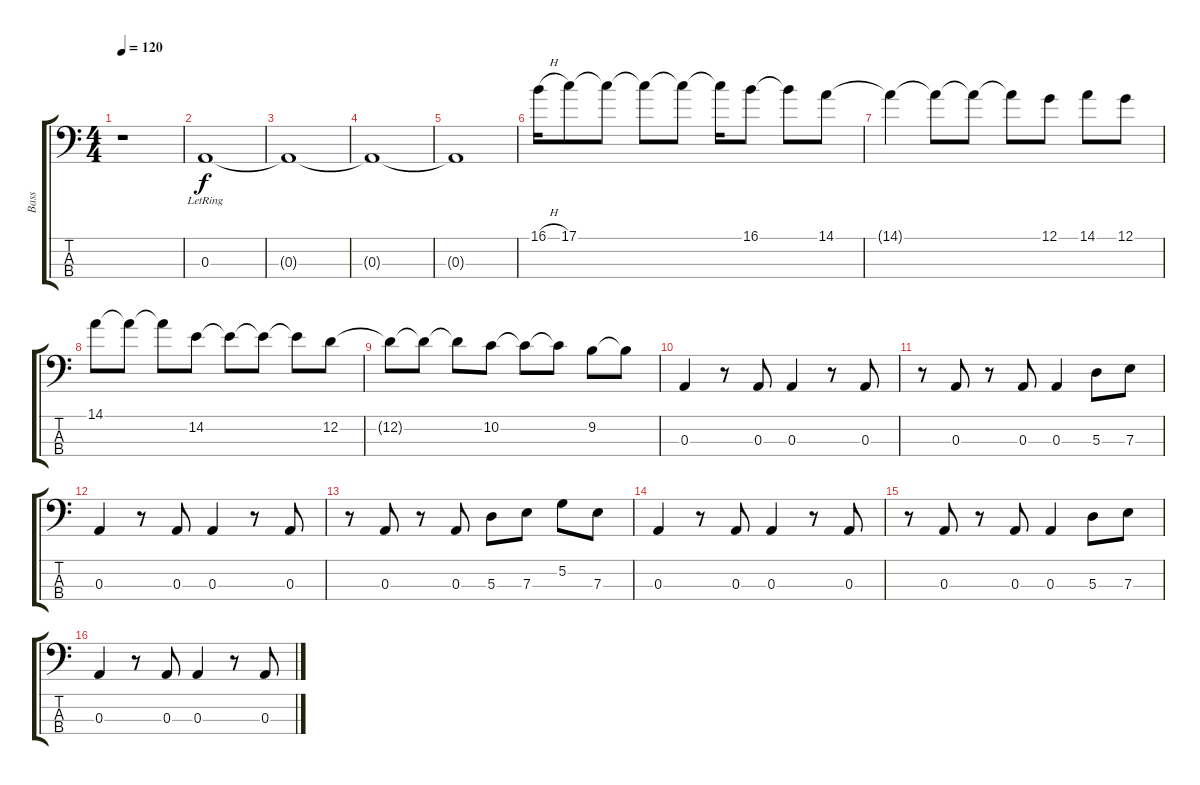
\track ("Bass" "Bass") {instrument electricbasspick}
\staff {score tabs}
\tuning (G2 D2 A1 E1) {hide}
\ts (4 4)
\tempo 120
\clef f4
\ks c
r.1{dy f instrument electricbasspick} |
0.3{lr}.1 |
0.3{t}.1 |
0.3{t}.1 |
0.3{t}.1 |
16.1{h}.16 17.1.8 17.1{t}.8 17.1{t}.8 17.1{t}.8 17.1{t}.16 16.1.8 16.1{t}.8 14.1.8 |
14.1{t}.4 14.1{t}.8 14.1{t}.8 14.1{t}.8 12.1.8 14.1.8 12.1.8 |
14.1.8 14.1{t}.8 14.1{t}.8 14.2.8 14.2{t}.8 14.2{t}.8 14.2{t}.8 12.2.8 |
12.2{t}.8 12.2{t}.8 12.2{t}.8 10.2.8 10.2{t}.8 10.2{t}.8 9.2.8 9.2{t}.8 |
0.3.4 r.8 0.3.8 0.3.4 r.8 0.3.8 |
r.8 0.3.8 r.8 0.3.8 0.3.4 5.3.8 7.3.8 |
0.3.4 r.8 0.3.8 0.3.4 r.8 0.3.8 |
r.8 0.3.8 r.8 0.3.8 5.3.8 7.3.8 5.2.8 7.3.8 |
0.3.4 r.8 0.3.8 0.3.4 r.8 0.3.8 |
r.8 0.3.8 r.8 0.3.8 0.3.4 5.3.8 7.3.8 |
0.3.4 r.8 0.3.8 0.3.4 r.8 0.3.8
